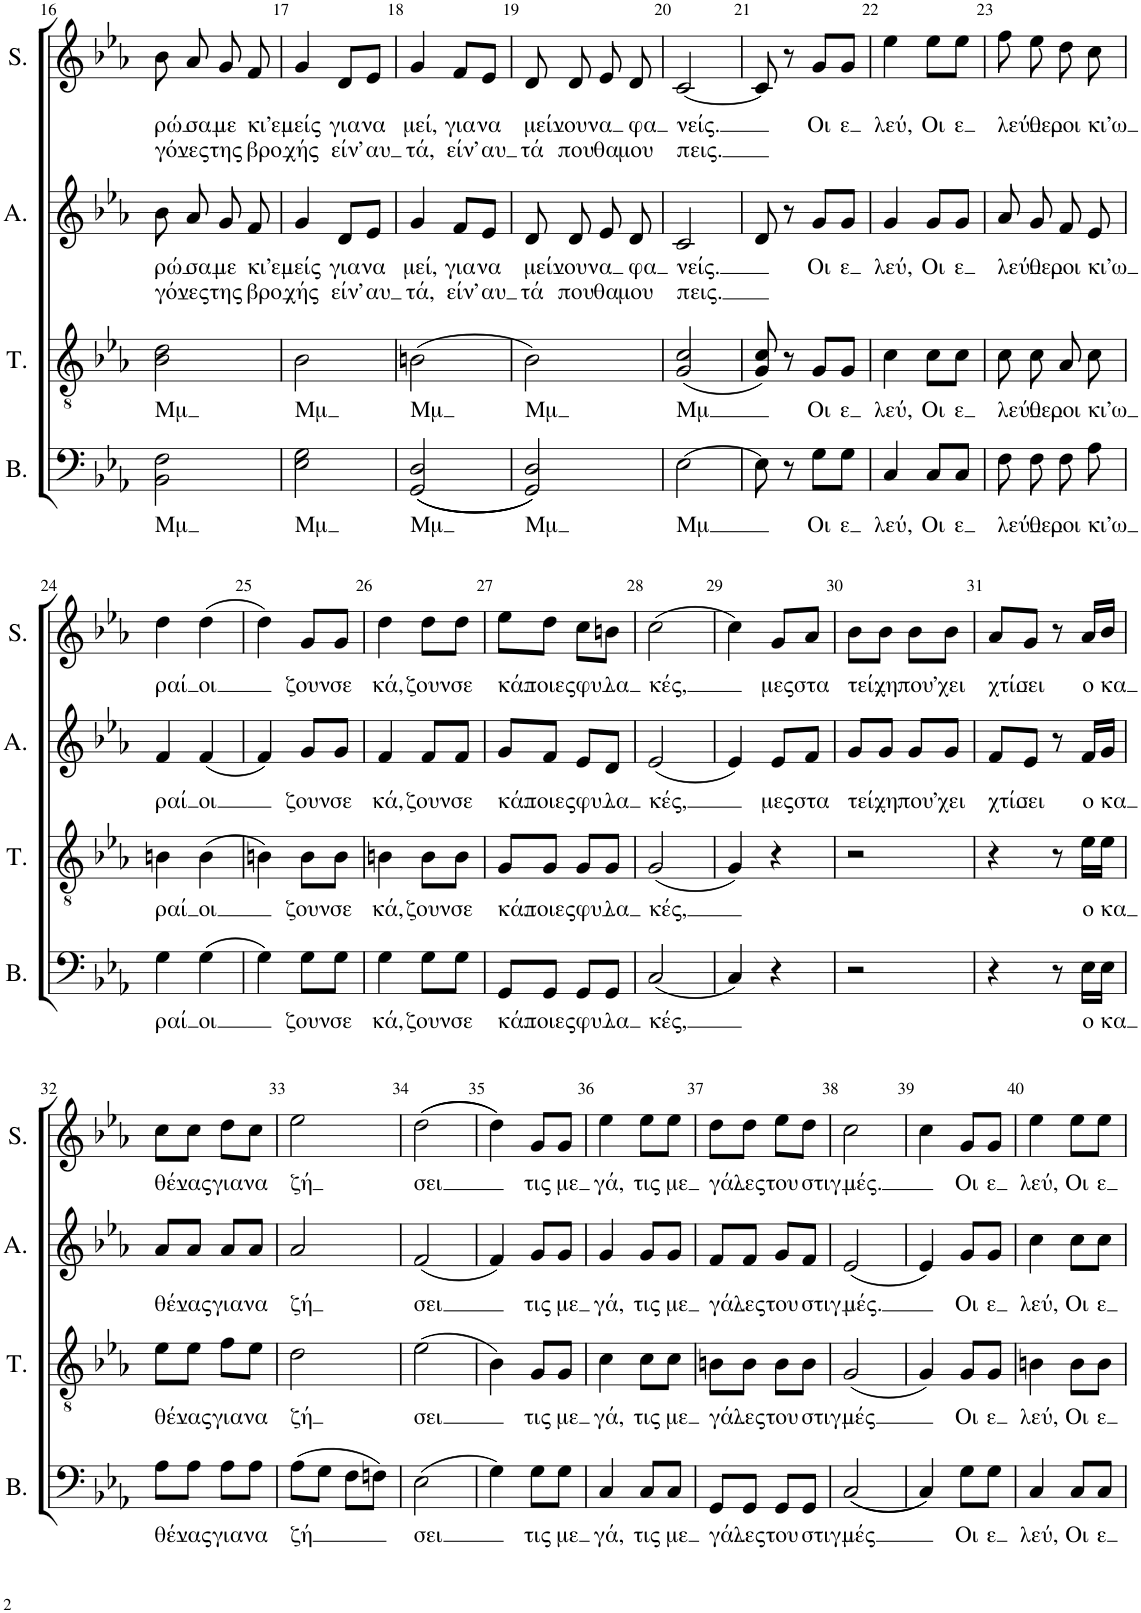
**kern	**text	**kern	**text	**kern	**text	**text	**kern	**text	**text
*part4	*part4	*part3	*part3	*part2	*part2	*part2	*part1	*part1	*part1
*staff4	*staff4	*staff3	*staff3	*staff2	*staff2	*staff2	*staff1	*staff1	*staff1
*I"Bass	*	*I"Tenor	*	*I"Alto	*	*	*I"Soprano	*	*
*I'B.	*	*I'T.	*	*I'A.	*	*	*I'S.	*	*
!!LO:PB:g=z
*clefF4	*	*clefGv2	*	*clefG2	*	*	*clefG2	*	*
*k[b-e-a-]	*	*k[b-e-a-]	*	*k[b-e-a-]	*	*	*k[b-e-a-]	*	*
*M2/4	*	*M2/4	*	*M2/4	*	*	*M2/4	*	*
=16	=16	=16	=16	=16	=16	=16	=16	=16	=16
!	!LO:LY:b	!	!LO:LY:b	!	!LO:LY:b	!LO:LY:b	!	!LO:LY:b	!LO:LY:b
2BB-\ 2F\	Μμ	2B-\ 2d\	Μμ	8b-\	ρώ	γό	8b-\	ρώ	γό
!	!	!	!	!	!LO:LY:b	!LO:LY:b	!	!LO:LY:b	!LO:LY:b
.	.	.	.	8a-/	σα	νες	8a-/	σα	νες
!	!	!	!	!	!LO:LY:b	!LO:LY:b	!	!LO:LY:b	!LO:LY:b
.	.	.	.	8g/	με	της	8g/	με	της
!	!	!	!	!	!LO:LY:b	!LO:LY:b	!	!LO:LY:b	!LO:LY:b
.	.	.	.	8f/	κι’ε	βρο	8f/	κι’ε	βρο
=17	=17	=17	=17	=17	=17	=17	=17	=17	=17
!	!LO:LY:b	!	!LO:LY:b	!	!LO:LY:b	!LO:LY:b	!	!LO:LY:b	!LO:LY:b
2E-\ 2G\	Μμ	2B-\	Μμ	4g/	μείς	χής	4g/	μείς	χής
!	!	!	!	!	!LO:LY:b	!LO:LY:b	!	!LO:LY:b	!LO:LY:b
.	.	.	.	8d/L	για	είν’	8d/L	για	είν’
!	!	!	!	!	!LO:LY:b	!LO:LY:b	!	!LO:LY:b	!LO:LY:b
.	.	.	.	8e-/J	να	αυ	8e-/J	να	αυ
=18	=18	=18	=18	=18	=18	=18	=18	=18	=18
!	!LO:LY:b	!	!LO:LY:b	!	!LO:LY:b	!LO:LY:b	!	!LO:LY:b	!LO:LY:b
(((2GG/ 2D/	Μμ	(2Bn\	Μμ	4g/	μεί,	τά,	4g/	μεί,	τά,
!	!	!	!	!	!LO:LY:b	!LO:LY:b	!	!LO:LY:b	!LO:LY:b
.	.	.	.	8f/L	για	είν’	8f/L	για	είν’
!	!	!	!	!	!LO:LY:b	!LO:LY:b	!	!LO:LY:b	!LO:LY:b
.	.	.	.	8e-/J	να	αυ	8e-/J	να	αυ
=19	=19	=19	=19	=19	=19	=19	=19	=19	=19
!	!LO:LY:b	!	!LO:LY:b	!	!LO:LY:b	!LO:LY:b	!	!LO:LY:b	!LO:LY:b
2GG/ 2D/)))	Μμ	2B-\)	Μμ	8d/	μεί	τά	8d/	μεί	τά
!	!	!	!	!	!LO:LY:b	!LO:LY:b	!	!LO:LY:b	!LO:LY:b
.	.	.	.	8d/	νουν	που	8d/	νουν	που
!	!	!	!	!	!LO:LY:b	!LO:LY:b	!	!LO:LY:b	!LO:LY:b
.	.	.	.	8e-/	α	θα	8e-/	α	θα
!	!	!	!	!	!LO:LY:b	!LO:LY:b	!	!LO:LY:b	!LO:LY:b
.	.	.	.	8d/	φα	μου	8d/	φα	μου
=20	=20	=20	=20	=20	=20	=20	=20	=20	=20
!	!LO:LY:b	!	!LO:LY:b	!	!LO:LY:b	!LO:LY:b	!	!LO:LY:b	!LO:LY:b
[2E-\	Μμ	(2G/ 2c/	Μμ	2c/	νείς.	πεις.	[2c/	νείς.	πεις.
=21	=21	=21	=21	=21	=21	=21	=21	=21	=21
8E-\]	.	8G/ 8c/)	.	8d/	.	.	8c/]	.	.
8r	.	8r	.	8r	.	.	8r	.	.
!	!LO:LY:b	!	!LO:LY:b	!	!LO:LY:b	!	!	!LO:LY:b	!
8G\L	Οι	8G/L	Οι	8g/L	Οι	.	8g/L	Οι	.
!	!LO:LY:b	!	!LO:LY:b	!	!LO:LY:b	!	!	!LO:LY:b	!
8G\J	ε	8G/J	ε	8g/J	ε	.	8g/J	ε	.
=22	=22	=22	=22	=22	=22	=22	=22	=22	=22
!	!LO:LY:b	!	!LO:LY:b	!	!LO:LY:b	!	!	!LO:LY:b	!
4C/	λεύ,	4c\	λεύ,	4g/	λεύ,	.	4ee-\	λεύ,	.
!	!LO:LY:b	!	!LO:LY:b	!	!LO:LY:b	!	!	!LO:LY:b	!
8C/L	Οι	8c\L	Οι	8g/L	Οι	.	8ee-\L	Οι	.
!	!LO:LY:b	!	!LO:LY:b	!	!LO:LY:b	!	!	!LO:LY:b	!
8C/J	ε	8c\J	ε	8g/J	ε	.	8ee-\J	ε	.
=23	=23	=23	=23	=23	=23	=23	=23	=23	=23
!	!LO:LY:b	!	!LO:LY:b	!	!LO:LY:b	!	!	!LO:LY:b	!
8F\	λεύ	8c\	λεύ	8a-/	λεύ	.	8ff\	λεύ	.
!	!LO:LY:b	!	!LO:LY:b	!	!LO:LY:b	!	!	!LO:LY:b	!
8F\	θε	8c\	θε	8g/	θε	.	8ee-\	θε	.
!	!LO:LY:b	!	!LO:LY:b	!	!LO:LY:b	!	!	!LO:LY:b	!
8F\	ροι	8A-/	ροι	8f/	ροι	.	8dd\	ροι	.
!	!LO:LY:b	!	!LO:LY:b	!	!LO:LY:b	!	!	!LO:LY:b	!
8A-\	κι’ω	8c\	κι’ω	8e-/	κι’ω	.	8cc\	κι’ω	.
!!LO:LB:g=z
=24	=24	=24	=24	=24	=24	=24	=24	=24	=24
!	!LO:LY:b	!	!LO:LY:b	!	!LO:LY:b	!	!	!LO:LY:b	!
4G\	ραί	4Bn\	ραί	4f/	ραί	.	4dd\	ραί	.
!	!LO:LY:b	!	!LO:LY:b	!	!LO:LY:b	!	!	!LO:LY:b	!
(4G\	οι	(4B\	οι	(4f/	οι	.	(4dd\	οι	.
=25	=25	=25	=25	=25	=25	=25	=25	=25	=25
4G\)	.	4Bn\)	.	4f/)	.	.	4dd\)	.	.
!	!LO:LY:b	!	!LO:LY:b	!	!LO:LY:b	!	!	!LO:LY:b	!
8G\L	ζουν	8B\L	ζουν	8g/L	ζουν	.	8g/L	ζουν	.
!	!LO:LY:b	!	!LO:LY:b	!	!LO:LY:b	!	!	!LO:LY:b	!
8G\J	σε	8B\J	σε	8g/J	σε	.	8g/J	σε	.
=26	=26	=26	=26	=26	=26	=26	=26	=26	=26
!	!LO:LY:b	!	!LO:LY:b	!	!LO:LY:b	!	!	!LO:LY:b	!
4G\	κά,	4Bn\	κά,	4f/	κά,	.	4dd\	κά,	.
!	!LO:LY:b	!	!LO:LY:b	!	!LO:LY:b	!	!	!LO:LY:b	!
8G\L	ζουν	8B\L	ζουν	8f/L	ζουν	.	8dd\L	ζουν	.
!	!LO:LY:b	!	!LO:LY:b	!	!LO:LY:b	!	!	!LO:LY:b	!
8G\J	σε	8B\J	σε	8f/J	σε	.	8dd\J	σε	.
=27	=27	=27	=27	=27	=27	=27	=27	=27	=27
!	!LO:LY:b	!	!LO:LY:b	!	!LO:LY:b	!	!	!LO:LY:b	!
8GG/L	κά	8G/L	κά	8g/L	κά	.	8ee-\L	κά	.
!	!LO:LY:b	!	!LO:LY:b	!	!LO:LY:b	!	!	!LO:LY:b	!
8GG/J	ποιες	8G/J	ποιες	8f/J	ποιες	.	8dd\J	ποιες	.
!	!LO:LY:b	!	!LO:LY:b	!	!LO:LY:b	!	!	!LO:LY:b	!
8GG/L	φυ	8G/L	φυ	8e-/L	φυ	.	8cc\L	φυ	.
!	!LO:LY:b	!	!LO:LY:b	!	!LO:LY:b	!	!	!LO:LY:b	!
8GG/J	λα	8G/J	λα	8d/J	λα	.	8bn\J	λα	.
=28	=28	=28	=28	=28	=28	=28	=28	=28	=28
!	!LO:LY:b	!	!LO:LY:b	!	!LO:LY:b	!	!	!LO:LY:b	!
(2C/	κές,	(2G/	κές,	(2e-/	κές,	.	(2cc\	κές,	.
=29	=29	=29	=29	=29	=29	=29	=29	=29	=29
4C/)	.	4G/)	.	4e-/)	.	.	4cc\)	.	.
!	!	!	!	!	!LO:LY:b	!	!	!LO:LY:b	!
4r	.	4r	.	8e-/L	μες	.	8g/L	μες	.
!	!	!	!	!	!LO:LY:b	!	!	!LO:LY:b	!
.	.	.	.	8f/J	στα	.	8a-/J	στα	.
=30	=30	=30	=30	=30	=30	=30	=30	=30	=30
!	!	!	!	!	!LO:LY:b	!	!	!LO:LY:b	!
2r	.	2r	.	8g/L	τεί	.	8b-\L	τεί	.
!	!	!	!	!	!LO:LY:b	!	!	!LO:LY:b	!
.	.	.	.	8g/J	χη	.	8b-\J	χη	.
!	!	!	!	!	!LO:LY:b	!	!	!LO:LY:b	!
.	.	.	.	8g/L	που	.	8b-\L	που	.
!	!	!	!	!	!LO:LY:b	!	!	!LO:LY:b	!
.	.	.	.	8g/J	’χει	.	8b-\J	’χει	.
=31	=31	=31	=31	=31	=31	=31	=31	=31	=31
!	!	!	!	!	!LO:LY:b	!	!	!LO:LY:b	!
4r	.	4r	.	8f/L	χτί	.	8a-/L	χτί	.
!	!	!	!	!	!LO:LY:b	!	!	!LO:LY:b	!
.	.	.	.	8e-/J	σει	.	8g/J	σει	.
8r	.	8r	.	8r	.	.	8r	.	.
!	!LO:LY:b	!	!LO:LY:b	!	!LO:LY:b	!	!	!LO:LY:b	!
16E-\LL	ο	16e-\LL	ο	16f/LL	ο	.	16a-/LL	ο	.
!	!LO:LY:b	!	!LO:LY:b	!	!LO:LY:b	!	!	!LO:LY:b	!
16E-\JJ	κα	16e-\JJ	κα	16g/JJ	κα	.	16b-/JJ	κα	.
!!LO:LB:g=z
=32	=32	=32	=32	=32	=32	=32	=32	=32	=32
!	!LO:LY:b	!	!LO:LY:b	!	!LO:LY:b	!	!	!LO:LY:b	!
8A-\L	θέ	8e-\L	θέ	8a-/L	θέ	.	8cc\L	θέ	.
!	!LO:LY:b	!	!LO:LY:b	!	!LO:LY:b	!	!	!LO:LY:b	!
8A-\J	νας	8e-\J	νας	8a-/J	νας	.	8cc\J	νας	.
!	!LO:LY:b	!	!LO:LY:b	!	!LO:LY:b	!	!	!LO:LY:b	!
8A-\L	για	8f\L	για	8a-/L	για	.	8dd\L	για	.
!	!LO:LY:b	!	!LO:LY:b	!	!LO:LY:b	!	!	!LO:LY:b	!
8A-\J	να	8e-\J	να	8a-/J	να	.	8cc\J	να	.
=33	=33	=33	=33	=33	=33	=33	=33	=33	=33
!	!LO:LY:b	!	!LO:LY:b	!	!LO:LY:b	!	!	!LO:LY:b	!
(8A-\L	ζή	2d\	ζή	2a-/	ζή	.	2ee-\	ζή	.
8G\J	.	.	.	.	.	.	.	.	.
8F\L	.	.	.	.	.	.	.	.	.
8Fn\J)	.	.	.	.	.	.	.	.	.
=34	=34	=34	=34	=34	=34	=34	=34	=34	=34
!	!LO:LY:b	!	!LO:LY:b	!	!LO:LY:b	!	!	!LO:LY:b	!
(2E-\	σει	(2e-\	σει	(2f/	σει	.	((2dd\	σει	.
=35	=35	=35	=35	=35	=35	=35	=35	=35	=35
4G\)	.	4B-\)	.	4f/)	.	.	4dd\))	.	.
!	!LO:LY:b	!	!LO:LY:b	!	!LO:LY:b	!	!	!LO:LY:b	!
8G\L	τις	8G/L	τις	8g/L	τις	.	8g/L	τις	.
!	!LO:LY:b	!	!LO:LY:b	!	!LO:LY:b	!	!	!LO:LY:b	!
8G\J	με	8G/J	με	8g/J	με	.	8g/J	με	.
=36	=36	=36	=36	=36	=36	=36	=36	=36	=36
!	!LO:LY:b	!	!LO:LY:b	!	!LO:LY:b	!	!	!LO:LY:b	!
4C/	γά,	4c\	γά,	4g/	γά,	.	4ee-\	γά,	.
!	!LO:LY:b	!	!LO:LY:b	!	!LO:LY:b	!	!	!LO:LY:b	!
8C/L	τις	8c\L	τις	8g/L	τις	.	8ee-\L	τις	.
!	!LO:LY:b	!	!LO:LY:b	!	!LO:LY:b	!	!	!LO:LY:b	!
8C/J	με	8c\J	με	8g/J	με	.	8ee-\J	με	.
=37	=37	=37	=37	=37	=37	=37	=37	=37	=37
!	!LO:LY:b	!	!LO:LY:b	!	!LO:LY:b	!	!	!LO:LY:b	!
8GG/L	γά	8Bn\L	γά	8f/L	γά	.	8dd\L	γά	.
!	!LO:LY:b	!	!LO:LY:b	!	!LO:LY:b	!	!	!LO:LY:b	!
8GG/J	λες	8B\J	λες	8f/J	λες	.	8dd\J	λες	.
!	!LO:LY:b	!	!LO:LY:b	!	!LO:LY:b	!	!	!LO:LY:b	!
8GG/L	του	8B\L	του	8g/L	του	.	8ee-\L	του	.
!	!LO:LY:b	!	!LO:LY:b	!	!LO:LY:b	!	!	!LO:LY:b	!
8GG/J	στιγ	8B\J	στιγ	8f/J	στιγ	.	8dd\J	στιγ	.
=38	=38	=38	=38	=38	=38	=38	=38	=38	=38
!	!LO:LY:b	!	!LO:LY:b	!	!LO:LY:b	!	!	!LO:LY:b	!
((2C/	μές	(2G/	μές	(2e-/	μές.	.	2cc\	μές.	.
=39	=39	=39	=39	=39	=39	=39	=39	=39	=39
4C/))	.	4G/)	.	4e-/)	.	.	4cc\	.	.
!	!LO:LY:b	!	!LO:LY:b	!	!LO:LY:b	!	!	!LO:LY:b	!
8G\L	Οι	8G/L	Οι	8g/L	Οι	.	8g/L	Οι	.
!	!LO:LY:b	!	!LO:LY:b	!	!LO:LY:b	!	!	!LO:LY:b	!
8G\J	ε	8G/J	ε	8g/J	ε	.	8g/J	ε	.
=40	=40	=40	=40	=40	=40	=40	=40	=40	=40
!	!LO:LY:b	!	!LO:LY:b	!	!LO:LY:b	!	!	!LO:LY:b	!
4C/	λεύ,	4Bn\	λεύ,	4cc\	λεύ,	.	4ee-\	λεύ,	.
!	!LO:LY:b	!	!LO:LY:b	!	!LO:LY:b	!	!	!LO:LY:b	!
8C/L	Οι	8B\L	Οι	8cc\L	Οι	.	8ee-\L	Οι	.
!	!LO:LY:b	!	!LO:LY:b	!	!LO:LY:b	!	!	!LO:LY:b	!
8C/J	ε	8B\J	ε	8cc\J	ε	.	8ee-\J	ε	.
=	=	=	=	=	=	=	=	=	=
*-	*-	*-	*-	*-	*-	*-	*-	*-	*-
